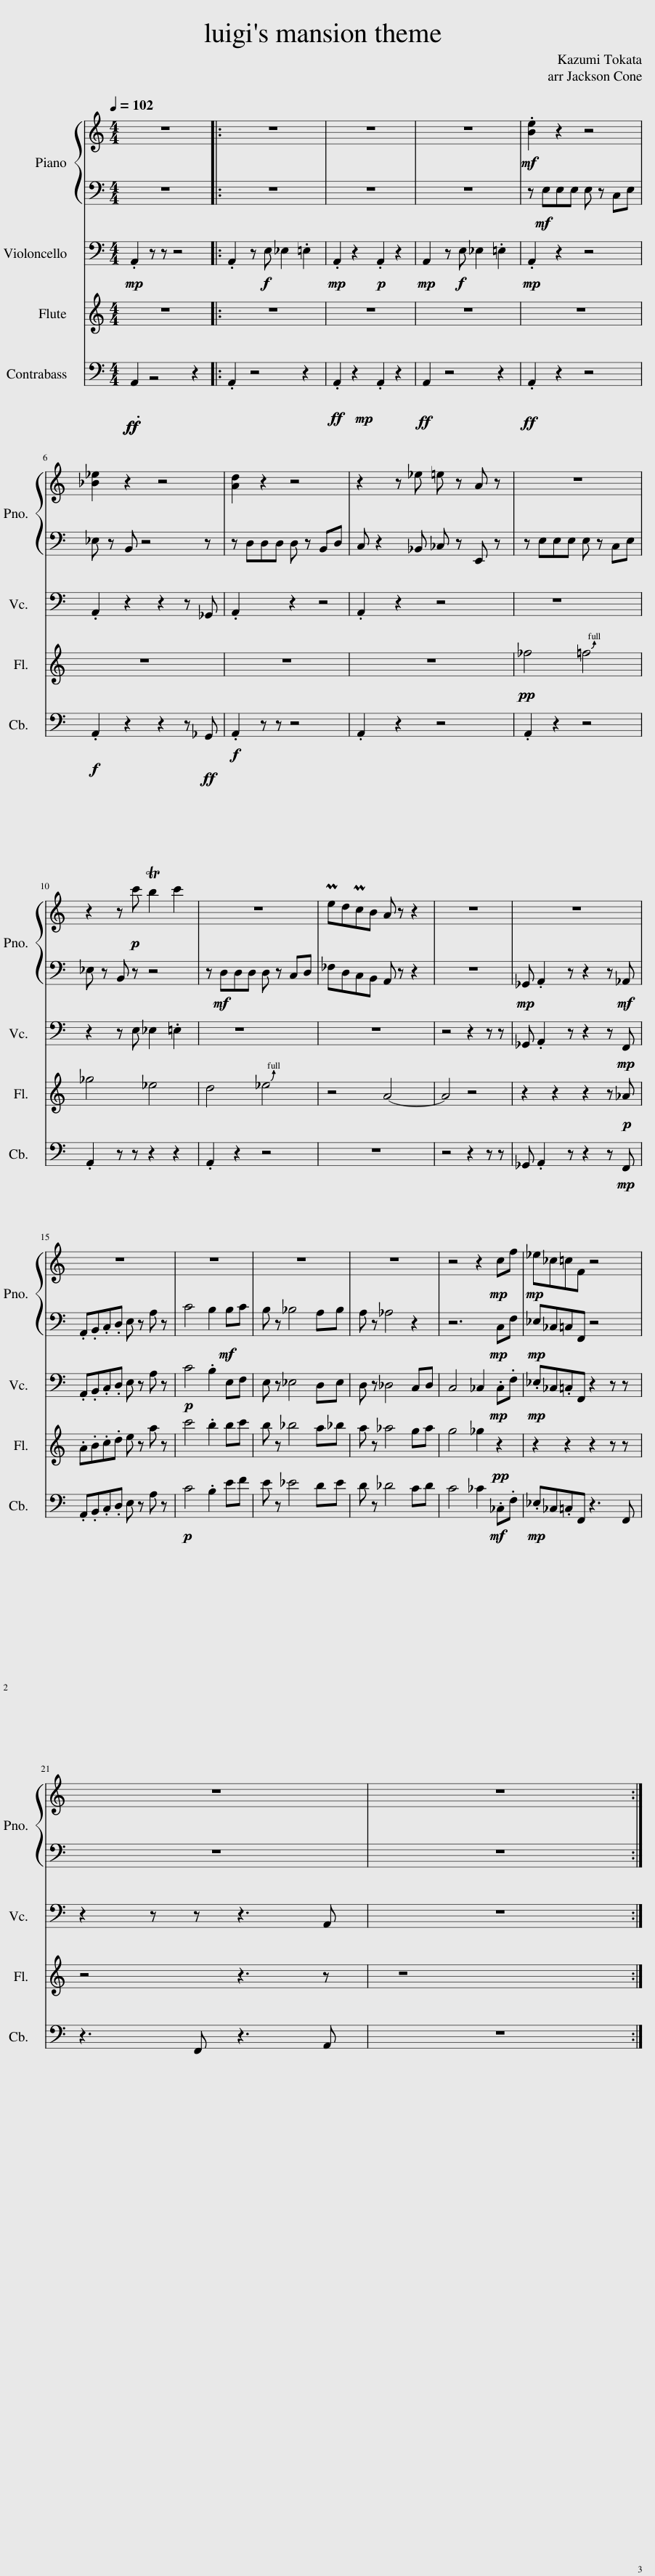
X:1
%%score { 1 | 2 } 3 4 5
L:1/8
Q:1/4=102
M:4/4
I:linebreak $
K:C
V:1 treble
V:2 bass
V:3 bass
V:4 treble
V:5 bass transpose=-12
V:1
 z8 |: z8 | z8 | z8 |!mf! .[Be]2 z2 z4 |$ %5
 [_B_e]2 z2 z4 | [Ad]2 z2 z4 | z2 z _e =e z A z | z8 |$ z2 z!p! c' Tb2 c'2 | %10
 z8 | PedPcB A z z2 | z8 | z8 |$ z8 | %15
 z8 | z8 | z8 | z4 z2!mp! cf |!mp! _e_c=cF z4 |$ %20
 z8 | z8 :| %22
V:2
 z8 |: z8 | z8 | z8 | z!mf! E,E,E, E, z C,E, |$ %5
 _E, z B,, z4 z | z D,D,D, D, z B,,D, | C, z2 _B,, _C, z E,, z | z E,E,E, E, z C,E, |$ _E, z B,, z z4 | %10
 z!mf! D,D,D, D, z C,D, | _F,D,C,B,, A,, z z2 | z8 |!mp! _G,, .A,,2 z z2 z!mf! _A,, |$ .A,,.B,,.C,.D, E, z A, z | %15
 C4 B,2!mf! B,C | B, z _B,4 A,B, | A, z _A,4 z2 | z6!mp! C,F, |!mp! _E,_C,=C,F,, z4 |$ %20
 z8 | z8 :| %22
V:3
!mp! .A,,2 z z z4 |: .A,,2 z!f! E, _E,2 .=E,2 |!mp! .A,,2 z2!p! .A,,2 z2 |!mp! A,,2 z!f! E, _E,2 .=E,2 |!mp! .A,,2 z2 z4 |$ %5
 .A,,2 z2 z2 z _G,, | .A,,2 z2 z4 | .A,,2 z2 z4 | z8 |$ z2 z E, _E,2 .=E,2 | %10
 z8 | z8 | z4 z2 z z | _G,, .A,,2 z z2 z!mp! F,, |$ .A,,.B,,.C,.D, E, z A, z | %15
!p! C4 .B,2 E,F, | E, z _E,4 D,E, | D, z _D,4 C,D, | C,4 _C,2!mp! .C,.F, |!mp! ._E,_C,.=C,F,, z2 z z |$ %20
 z2 z z z3 A,, | z8 :| %22
V:4
 z8 |: z8 | z8 | z8 | z8 |$ %5
 z8 | z8 | z8 |!pp! _f4 =f4 |$ _g4 _e4 | %10
 d4 _e4 | z4 A4- | A4 z4 | z2 z2 z2 z!p! _A |$ .A.B.c.d e z a z | %15
 c'4 .b2 bc' | b z _b4 a_b | a z _a4 ga | g4 _g2!pp! z2 | z2 z2 z2 z z |$ %20
 z4 z3 z | z8 :| %22
V:5
!ff!!ff! .A,,2 z4 z2 |: .A,,2 z4 z2 |!ff! .A,,2 z2 .A,,2 z2!mp! |!ff! A,,2 z4 z2 |!ff! .A,,2 z2 z4 |$ %5
!f! .A,,2 z2 z2 z!ff! _G,, |!f! .A,,2 z z z4 | .A,,2 z2 z4 | .A,,2 z2 z4 |$ .A,,2 z z z2 z2 | %10
 .A,,2 z2 z4 | z8 | z4 z2 z z | _G,, .A,,2 z z2 z!mp! F,, |$ .A,,.B,,.C,.D, E, z A, z | %15
!p! C4 .B,2 EF | E z _E4 DE | D z _D4 CD | C4 _C2!mf! ._C,.F, |!mp! ._E,_C,.=C,F,, z3 F,, |$ %20
 z3 F,, z3 A,, | z8 :| %22
